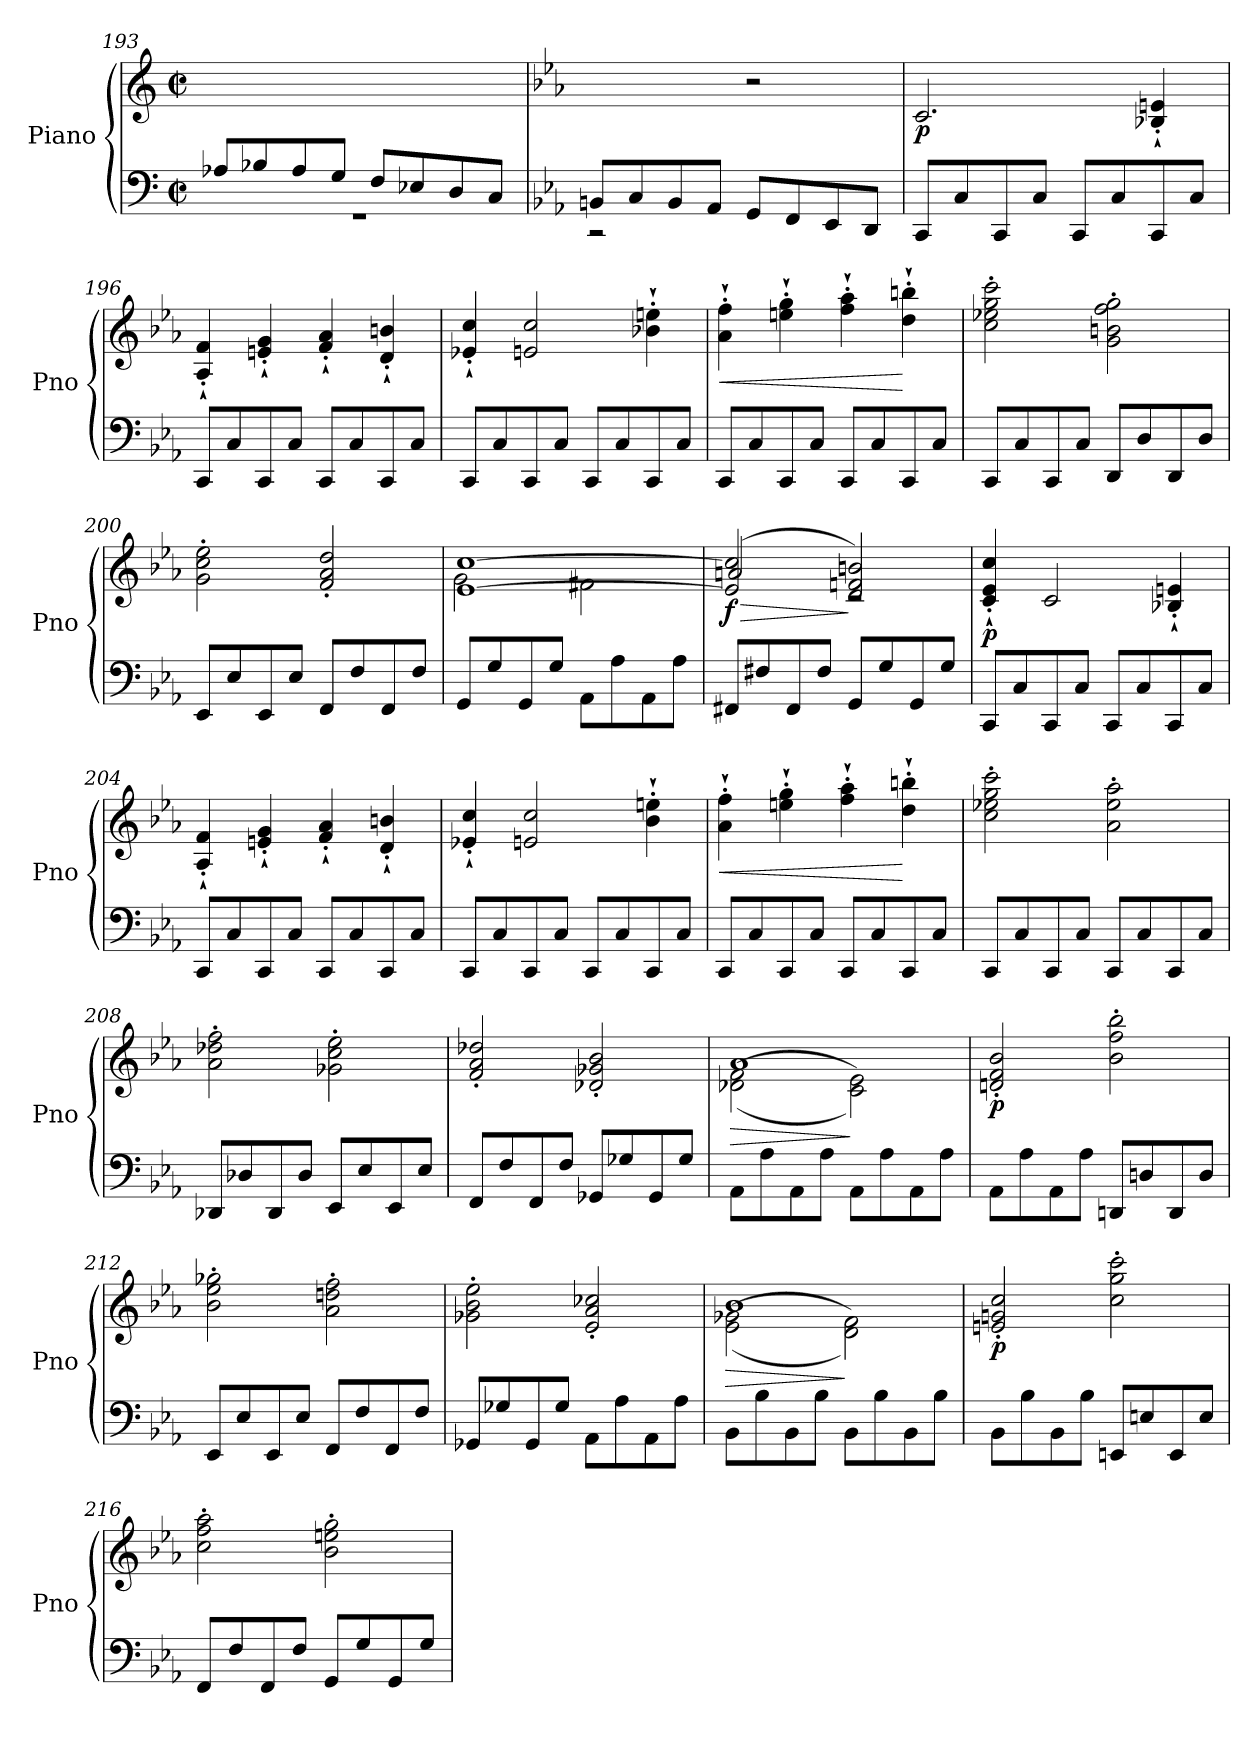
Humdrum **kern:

**kern	**kern	**dynam
*part1	*part1	*part1
*staff2	*staff1	*staff1/2
*I"Piano	*	*
*I'Pno	*	*
!!LO:LB:g=z
*clefF4	*clefG2	*
*k[]	*k[]	*
*C:	*C:	*
*M2/2	*M2/2	*
*met(c|)	*met(c|)	*
=193	=193	=193
*^	*	*
8A-X/L	1r	1ryy	.
8B-X/	.	.	.
8A-/	.	.	.
8G/J	.	.	.
8F/L	.	.	.
8E-X/	.	.	.
8D/	.	.	.
8C/J	.	.	.
=194	=194	=194	=194
*k[b-e-a-]	*	*k[b-e-a-]	*
*E-:	*	*E-:	*
8BBn/L	2r	2ryy	.
8C/	.	.	.
8BB/	.	.	.
8AA-/J	.	.	.
2ryy	8GG/L	2r	.
.	8FF/	.	.
.	8EE-/	.	.
.	8DD/J	.	.
=195	=195	=195	=195
!	!	!	!LO:DY:b
*v	*v	*	*
8CC/L	2.c/	p
8C/	.	.
8CC/	.	.
8C/J	.	.
8CC/L	.	.
8C/	.	.
8CC/	4B-X/'<`< 4en/'<`<	.
8C/J	.	.
=196	=196	=196
8CC/L	4A-/'<`< 4f/'<`<	.
8C/	.	.
8CC/	4en/'<`< 4g/'<`<	.
8C/J	.	.
8CC/L	4f/'<`< 4a-/'<`<	.
8C/	.	.
8CC/	4d/'<`< 4bn/'<`<	.
8C/J	.	.
!!LO:LB:g=z
=197	=197	=197
8CC/L	4e-X/'<`< 4cc/'<`<	.
8C/	.	.
8CC/	2en/ 2cc/	.
8C/J	.	.
8CC/L	.	.
8C/	.	.
8CC/	4b-X\'>`> 4een\'>`>	.
8C/J	.	.
!!LO:LB:g=z
=198	=198	=198
!	!	!LO:HP:b
8CC/L	4a-\'>`> 4ff\'>`>	<
8C/	.	.
8CC/	4een\'>`> 4gg\'>`>	.
8C/J	.	.
8CC/L	4ff\'>`> 4aa-\'>`>	.
8C/	.	.
8CC/	4dd\'>`> 4bbn\'>`>	[
8C/J	.	.
=199	=199	=199
8CC/L	2cc\'> 2ee-X\'> 2gg\'> 2ccc\'>	.
8C/	.	.
8CC/	.	.
8C/J	.	.
8DD/L	2g\'> 2bn\'> 2ff\'> 2gg\'>	.
8D/	.	.
8DD/	.	.
8D/J	.	.
=200	=200	=200
8EE-/L	2g\'> 2cc\'> 2ee-\'>	.
8E-/	.	.
8EE-/	.	.
8E-/J	.	.
8FF/L	2f/'< 2a-/'< 2dd/'<	.
8F/	.	.
8FF/	.	.
8F/J	.	.
=201	=201	=201
*	*^	*
8GG/L	[>1e- [>1cc	2g\	.
8G/	.	.	.
8GG/	.	.	.
8G/J	.	.	.
8AA-\L	.	2f#X\	.
8A-\	.	.	.
8AA-\	.	.	.
8A-\J	.	.	.
!!LO:LB:g=z	!!
=202	=202	=202	=202
!	!	!	!LO:HP:b
!	!	!	!LO:DY:n=1:b
8FF#X/L	(>2e-/] 2cc/]	2an/	> f
8F#X/	.	.	.
8FF#/	.	.	.
8F#/J	.	.	.
8GG/L	2d/ 2fn/ 2bn/)	2rc	]
8G/	.	.	.
8GG/	.	.	.
8G/J	.	.	.
*	*v	*v	*
!!LO:LB:g=z
=203	=203	=203
!	!	!LO:DY:b
8CC/L	4c/'<`< 4e-/'<`< 4cc/'<`<	p
8C/	.	.
8CC/	2c/	.
8C/J	.	.
8CC/L	.	.
8C/	.	.
8CC/	4B-X/'<`< 4en/'<`<	.
8C/J	.	.
=204	=204	=204
8CC/L	4A-/'<`< 4f/'<`<	.
8C/	.	.
8CC/	4en/'<`< 4g/'<`<	.
8C/J	.	.
8CC/L	4f/'<`< 4a-/'<`<	.
8C/	.	.
8CC/	4d/'<`< 4bn/'<`<	.
8C/J	.	.
=205	=205	=205
8CC/L	4e-X/'<`< 4cc/'<`<	.
8C/	.	.
8CC/	2en/ 2cc/	.
8C/J	.	.
8CC/L	.	.
8C/	.	.
8CC/	4b-\'>`> 4een\'>`>	.
8C/J	.	.
=206	=206	=206
!	!	!LO:HP:b
8CC/L	4a-\'>`> 4ff\'>`>	<
8C/	.	.
8CC/	4een\'>`> 4gg\'>`>	.
8C/J	.	.
8CC/L	4ff\'>`> 4aa-\'>`>	.
8C/	.	.
8CC/	4dd\'>`> 4bbn\'>`>	[
8C/J	.	.
!!LO:PB:g=z
=207	=207	=207
8CC/L	2cc\'> 2ee-X\'> 2gg\'> 2ccc\'>	.
8C/	.	.
8CC/	.	.
8C/J	.	.
8CC/L	2a-\'> 2ee-\'> 2aa-\'>	.
8C/	.	.
8CC/	.	.
8C/J	.	.
!!LO:LB:g=z
=208	=208	=208
8DD-X/L	2a-\'> 2dd-X\'> 2ff\'>	.
8D-X/	.	.
8DD-/	.	.
8D-/J	.	.
8EE-/L	2g-X\'> 2cc\'> 2ee-\'>	.
8E-/	.	.
8EE-/	.	.
8E-/J	.	.
=209	=209	=209
8FF/L	2f/'< 2a-/'< 2dd-X/'<	.
8F/	.	.
8FF/	.	.
8F/J	.	.
8GG-X/L	2d-X/'< 2g-X/'< 2b-/'<	.
8G-X/	.	.
8GG-/	.	.
8G-/J	.	.
=210	=210	=210
!	!	!LO:HP:b
*	*^	*
8AA-\L	1a-	(<(<2d-X\ 2f\	>
8A-\	.	.	.
8AA-\	.	.	.
8A-\J	.	.	.
8AA-\L	.	2c\ 2e-\))	]
8A-\	.	.	.
8AA-\	.	.	.
8A-\J	.	.	.
*	*v	*v	*
=211	=211	=211
!	!	!LO:DY:b
8AA-\L	2dn/'< 2f/'< 2b-/'<	p
8A-\	.	.
8AA-\	.	.
8A-\J	.	.
8DDn/L	2b-\'> 2ff\'> 2bb-\'>	.
8Dn/	.	.
8DD/	.	.
8D/J	.	.
!!LO:LB:g=z
=212	=212	=212
8EE-/L	2b-\'> 2ee-\'> 2gg-X\'>	.
8E-/	.	.
8EE-/	.	.
8E-/J	.	.
8FF/L	2a-\'> 2ddn\'> 2ff\'>	.
8F/	.	.
8FF/	.	.
8F/J	.	.
=213	=213	=213
8GG-X/L	2g-X\'> 2b-\'> 2ee-\'>	.
8G-X/	.	.
8GG-/	.	.
8G-/J	.	.
8AA-\L	2e-/'< 2a-/'< 2cc-X/'<	.
8A-\	.	.
8AA-\	.	.
8A-\J	.	.
=214	=214	=214
!	!	!LO:HP:b
*	*^	*
8BB-\L	1b-	(<(<2e-\ 2g-X\	>
8B-\	.	.	.
8BB-\	.	.	.
8B-\J	.	.	.
8BB-\L	.	2d\ 2f\))	]
8B-\	.	.	.
8BB-\	.	.	.
8B-\J	.	.	.
*	*v	*v	*
=215	=215	=215
!	!	!LO:DY:b
8BB-\L	2en/'< 2gn/'< 2cc/'<	p
8B-\	.	.
8BB-\	.	.
8B-\J	.	.
8EEn/L	2cc\'> 2gg\'> 2ccc\'>	.
8En/	.	.
8EE/	.	.
8E/J	.	.
!!LO:LB:g=z
=216	=216	=216
8FF/L	2cc\'> 2ff\'> 2aa-\'>	.
8F/	.	.
8FF/	.	.
8F/J	.	.
8GG/L	2b-\'> 2een\'> 2gg\'>	.
8G/	.	.
8GG/	.	.
8G/J	.	.
=	=	=
*-	*-	*-
